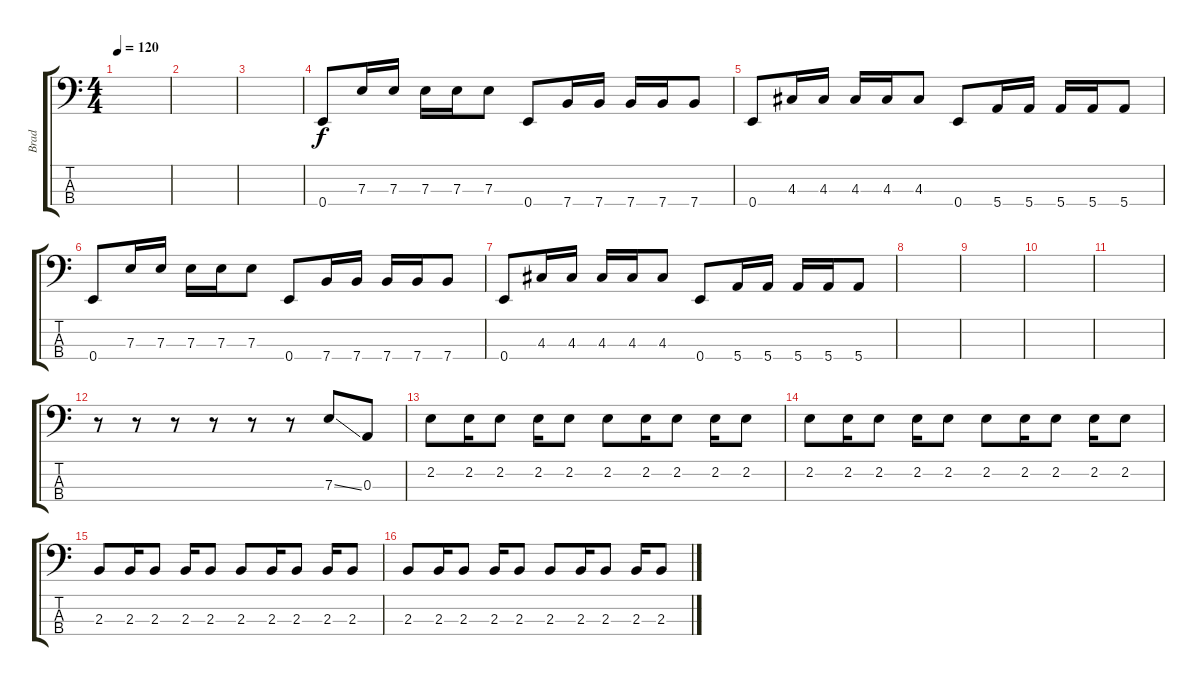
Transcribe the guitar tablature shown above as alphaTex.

\track ("Brad" "Brad") {instrument electricbasspick}
\staff {score tabs}
\tuning (G2 D2 A1 E1) {hide}
\ts (4 4)
\tempo 120
\clef f4
\ks c
|
|
|
0.4.8 7.3.16 7.3.16 7.3.16 7.3.16 7.3.8 0.4.8 7.4.16 7.4.16 7.4.16 7.4.16 7.4.8 |
0.4.8 4.3.16 4.3.16 4.3.16 4.3.16 4.3.8 0.4.8 5.4.16 5.4.16 5.4.16 5.4.16 5.4.8 |
0.4.8 7.3.16 7.3.16 7.3.16 7.3.16 7.3.8 0.4.8 7.4.16 7.4.16 7.4.16 7.4.16 7.4.8 |
0.4.8 4.3.16 4.3.16 4.3.16 4.3.16 4.3.8 0.4.8 5.4.16 5.4.16 5.4.16 5.4.16 5.4.8 |
|
|
|
|
r.8 r.8 r.8 r.8 r.8 r.8 7.3{ss}.8 0.3.8 |
2.2.8 2.2.16 2.2.8 2.2.16 2.2.8 2.2.8 2.2.16 2.2.8 2.2.16 2.2.8 |
2.2.8 2.2.16 2.2.8 2.2.16 2.2.8 2.2.8 2.2.16 2.2.8 2.2.16 2.2.8 |
2.3.8 2.3.16 2.3.8 2.3.16 2.3.8 2.3.8 2.3.16 2.3.8 2.3.16 2.3.8 |
2.3.8 2.3.16 2.3.8 2.3.16 2.3.8 2.3.8 2.3.16 2.3.8 2.3.16 2.3.8
